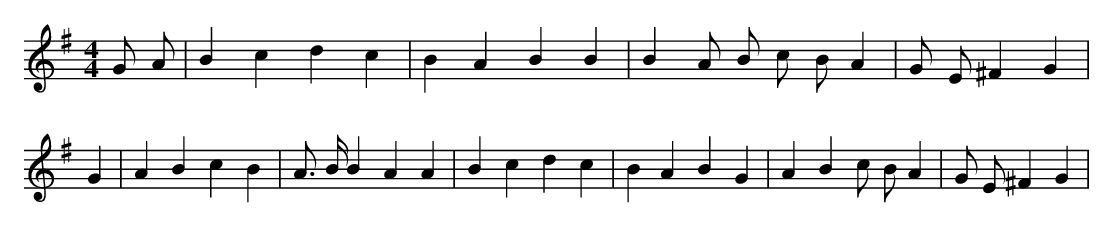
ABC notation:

X:1
M:4/4
L:1/8
K:G
G A | B2 c2 d2 c2 | B2 A2 B2 B2 | B2 A B c B A2 | G E ^F2 G2 | G2 | A2 B2 c2 B2 | A3/2 B/2 B2 A2 A2 | B2 c2 d2 c2 | B2 A2 B2 G2 | A2 B2 c B A2 | G E ^F2 G2 |
